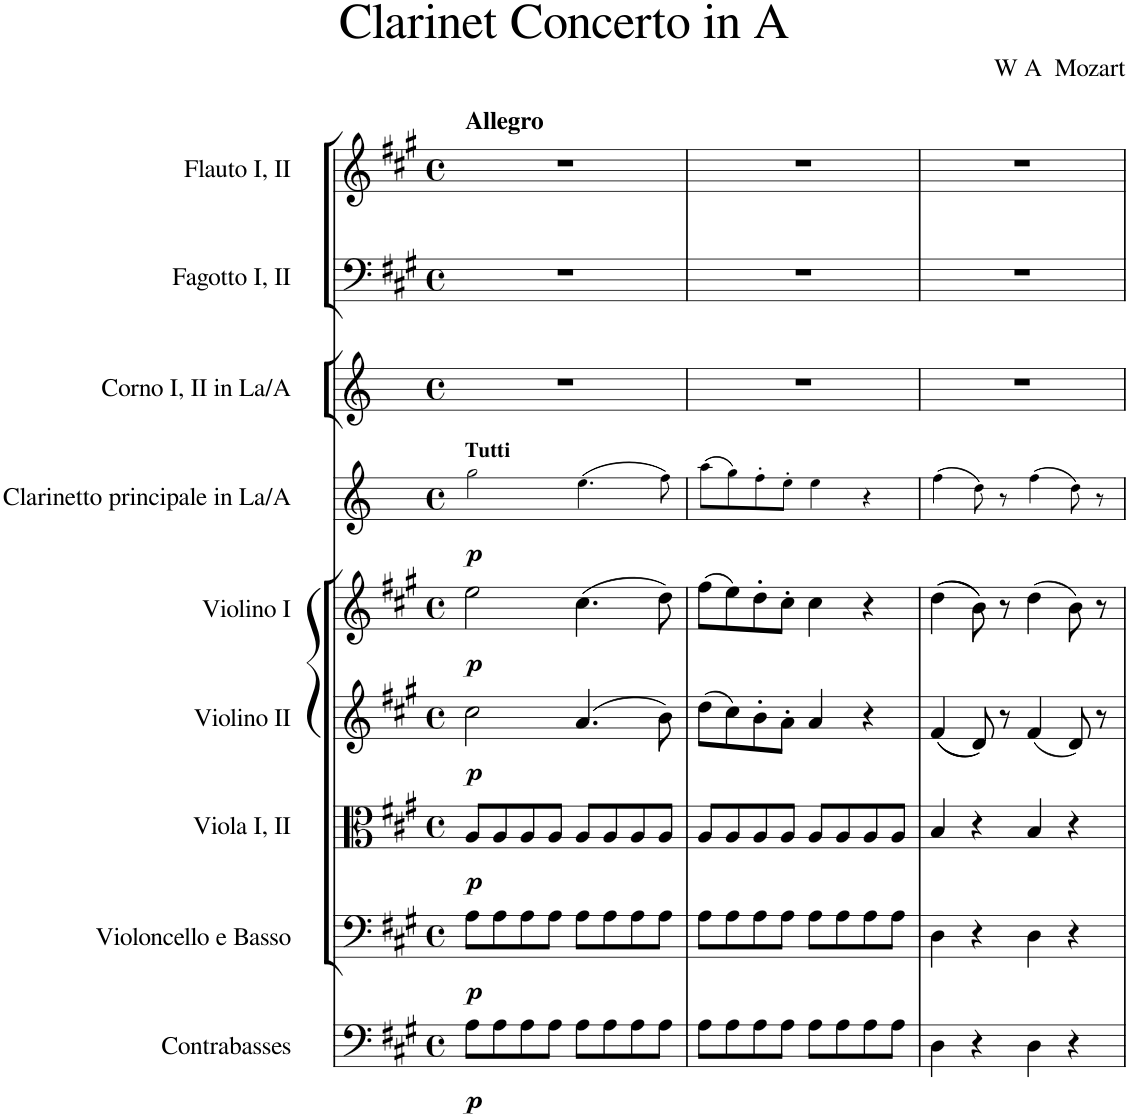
**kern	**dynam	**kern	**dynam	**kern	**dynam	**kern	**dynam	**kern	**dynam	**kern	**dynam	**kern	**kern	**kern
*part9	*part9	*part8	*part8	*part7	*part7	*part6	*part6	*part5	*part5	*part4	*part4	*part3	*part2	*part1
*staff9	*staff9	*staff8	*staff8	*staff7	*staff7	*staff6	*staff6	*staff5	*staff5	*staff4	*staff4	*staff3	*staff2	*staff1
*I"Contrabasses	*	*I"Violoncello e Basso	*	*I"Viola I, II	*	*I"Violino II	*	*I"Violino I	*	*I"Clarinetto principale in La/A	*	*I"Corno I, II in La/A	*I"Fagotto I, II	*I"Flauto I, II
*I'Cb	*	*	*	*	*	*	*	*	*	*I'Cl	*	*	*	*I'Fl
*clefF4	*	*clefF4	*	*clefC3	*	*clefG2	*	*clefG2	*	*clefG2	*	*clefG2	*clefF4	*clefG2
*Trd7c12	*	*	*	*	*	*	*	*	*	*Trd2c3	*	*Trd2c3	*	*
*k[f#c#g#]	*	*k[f#c#g#]	*	*k[f#c#g#]	*	*k[f#c#g#]	*	*k[f#c#g#]	*	*k[]	*	*k[]	*k[f#c#g#]	*k[f#c#g#]
*M4/4	*	*M4/4	*	*M4/4	*	*M4/4	*	*M4/4	*	*M4/4	*	*M4/4	*M4/4	*M4/4
*met(c)	*	*met(c)	*	*met(c)	*	*met(c)	*	*met(c)	*	*met(c)	*	*met(c)	*met(c)	*met(c)
=1	=1	=1	=1	=1	=1	=1	=1	=1	=1	=1	=1	=1	=1	=1
!	!	!	!	!	!	!	!	!	!	!	!	!	!	!LO:TX:a:B:t=Allegro
!	!	!	!	!	!	!	!	!	!	!LO:TX:a:B:t=Tutti	!	!	!	!
!	!LO:DY:b	!	!LO:DY:b	!	!LO:DY:b	!	!LO:DY:b	!	!LO:DY:b	!	!LO:DY:b	!	!	!
8A\L	p	8A\L	p	8A/L	p	2cc#\	p	2ee\	p	2gg\	p	1r	1r	1r
8A\	.	8A\	.	8A/	.	.	.	.	.	.	.	.	.	.
8A\	.	8A\	.	8A/	.	.	.	.	.	.	.	.	.	.
8A\J	.	8A\J	.	8A/J	.	.	.	.	.	.	.	.	.	.
8A\L	.	8A\L	.	8A/L	.	(4.a/	.	(4.cc#\	.	(4.ee\	.	.	.	.
8A\	.	8A\	.	8A/	.	.	.	.	.	.	.	.	.	.
8A\	.	8A\	.	8A/	.	.	.	.	.	.	.	.	.	.
8A\J	.	8A\J	.	8A/J	.	8b\)	.	8dd\)	.	8ff\)	.	.	.	.
=2	=2	=2	=2	=2	=2	=2	=2	=2	=2	=2	=2	=2	=2	=2
8A\L	.	8A\L	.	8A/L	.	(8dd\L	.	(8ff#\L	.	(8aa\L	.	1r	1r	1r
8A\	.	8A\	.	8A/	.	8cc#\)	.	8ee\)	.	8gg\)	.	.	.	.
8A\	.	8A\	.	8A/	.	8b'\	.	8dd'\	.	8ff'\	.	.	.	.
8A\J	.	8A\J	.	8A/J	.	8a'\J	.	8cc#'\J	.	8ee'\J	.	.	.	.
8A\L	.	8A\L	.	8A/L	.	4a/	.	4cc#\	.	4ee\	.	.	.	.
8A\	.	8A\	.	8A/	.	.	.	.	.	.	.	.	.	.
8A\	.	8A\	.	8A/	.	4r	.	4r	.	4r	.	.	.	.
8A\J	.	8A\J	.	8A/J	.	.	.	.	.	.	.	.	.	.
=3	=3	=3	=3	=3	=3	=3	=3	=3	=3	=3	=3	=3	=3	=3
4D\	.	4D\	.	4B/	.	((4f#/	.	((4dd\	.	(4ff\	.	1r	1r	1r
4r	.	4r	.	4r	.	8d/))	.	8b\))	.	8dd\)	.	.	.	.
.	.	.	.	.	.	8r	.	8r	.	8r	.	.	.	.
4D\	.	4D\	.	4B/	.	(4f#/	.	(4dd\	.	(4ff\	.	.	.	.
4r	.	4r	.	4r	.	8d/)	.	8b\)	.	8dd\)	.	.	.	.
.	.	.	.	.	.	8r	.	8r	.	8r	.	.	.	.
=	=	=	=	=	=	=	=	=	=	=	=	=	=	=
*-	*-	*-	*-	*-	*-	*-	*-	*-	*-	*-	*-	*-	*-	*-
